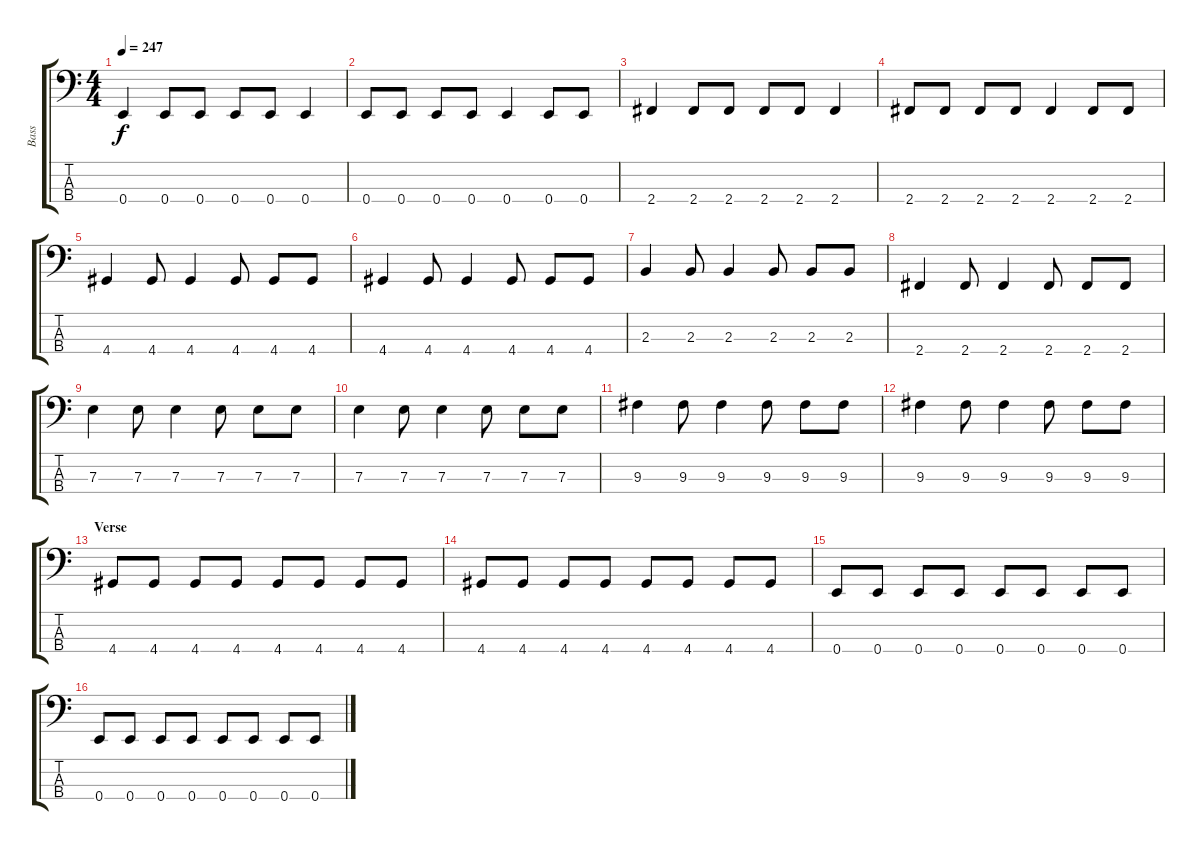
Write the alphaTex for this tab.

\track ("Bass" "Bass") {instrument electricbasspick}
\staff {score tabs}
\tuning (G2 D2 A1 E1) {hide}
\ts (4 4)
\tempo 247
\clef f4
\ks c
0.4.4{dy f} 0.4.8 0.4.8 0.4.8 0.4.8 0.4.4 |
0.4.8 0.4.8 0.4.8 0.4.8 0.4.4 0.4.8 0.4.8 |
2.4.4 2.4.8 2.4.8 2.4.8 2.4.8 2.4.4 |
2.4.8 2.4.8 2.4.8 2.4.8 2.4.4 2.4.8 2.4.8 |
4.4.4 4.4.8 4.4.4 4.4.8 4.4.8 4.4.8 |
4.4.4 4.4.8 4.4.4 4.4.8 4.4.8 4.4.8 |
2.3.4 2.3.8 2.3.4 2.3.8 2.3.8 2.3.8 |
2.4.4 2.4.8 2.4.4 2.4.8 2.4.8 2.4.8 |
7.3.4 7.3.8 7.3.4 7.3.8 7.3.8 7.3.8 |
7.3.4 7.3.8 7.3.4 7.3.8 7.3.8 7.3.8 |
9.3.4 9.3.8 9.3.4 9.3.8 9.3.8 9.3.8 |
9.3.4 9.3.8 9.3.4 9.3.8 9.3.8 9.3.8 |
\section ("" "Verse")
4.4.8 4.4.8 4.4.8 4.4.8 4.4.8 4.4.8 4.4.8 4.4.8 |
4.4.8 4.4.8 4.4.8 4.4.8 4.4.8 4.4.8 4.4.8 4.4.8 |
0.4.8 0.4.8 0.4.8 0.4.8 0.4.8 0.4.8 0.4.8 0.4.8 |
0.4.8 0.4.8 0.4.8 0.4.8 0.4.8 0.4.8 0.4.8 0.4.8
